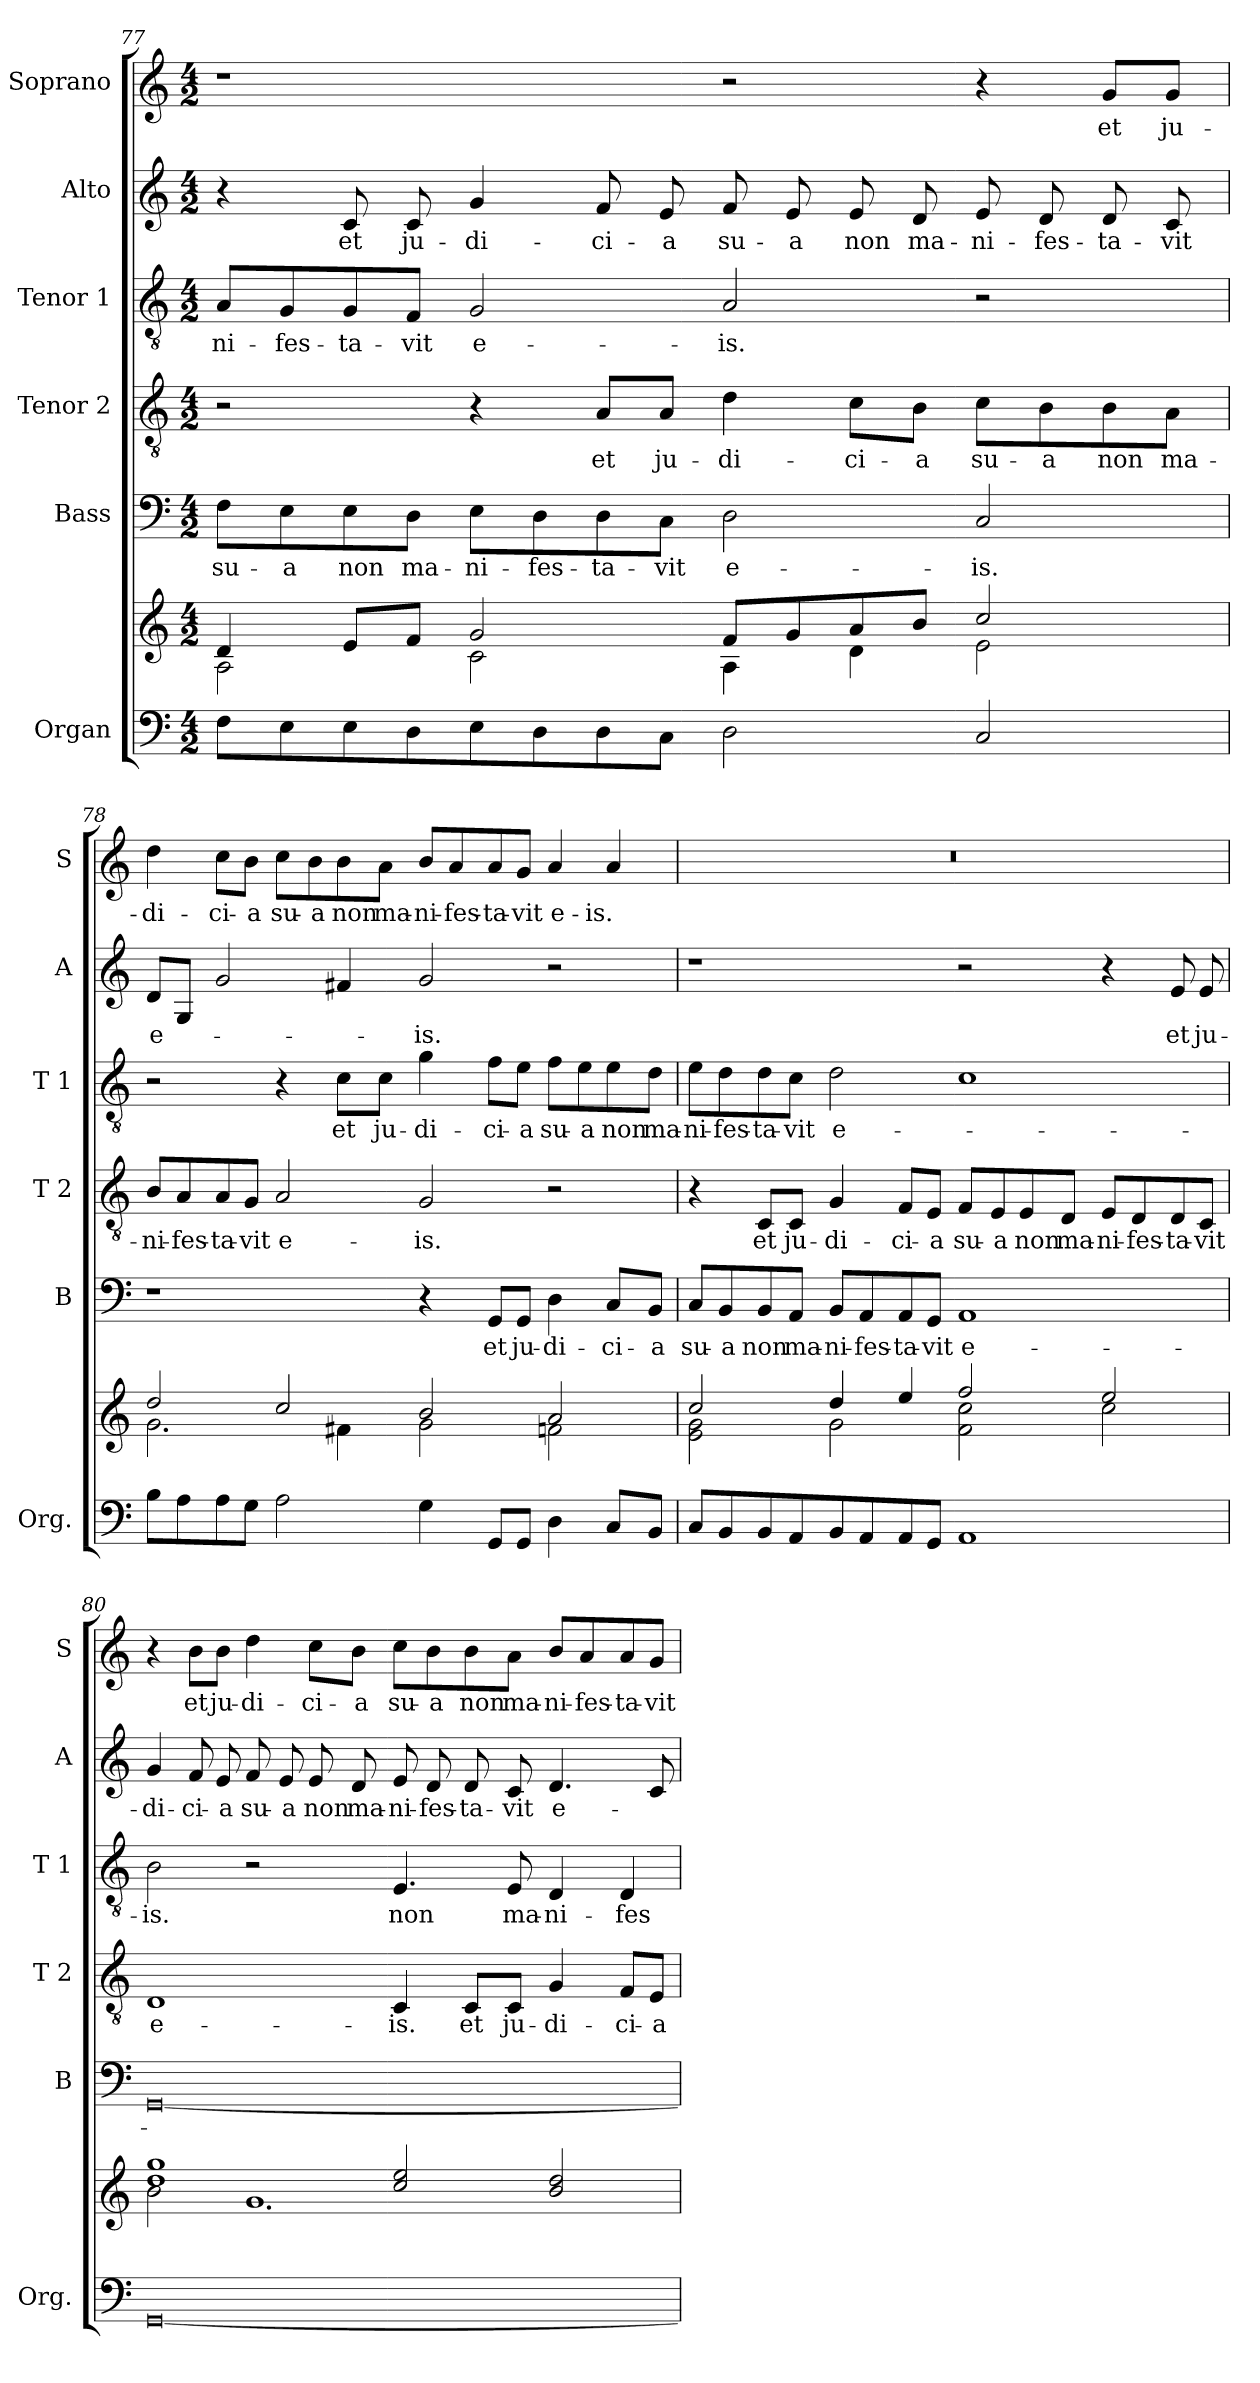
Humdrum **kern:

**kern	**kern	**kern	**text	**kern	**text	**kern	**text	**kern	**text	**kern	**text
*part6	*part6	*part5	*part5	*part4	*part4	*part3	*part3	*part2	*part2	*part1	*part1
*staff7	*staff6	*staff5	*staff5	*staff4	*staff4	*staff3	*staff3	*staff2	*staff2	*staff1	*staff1
*I"Organ	*	*I"Bass	*	*I"Tenor 2	*	*I"Tenor 1	*	*I"Alto	*	*I"Soprano	*
*I'Org.	*	*I'B	*	*I'T 2	*	*I'T 1	*	*I'A	*	*I'S	*
!!LO:PB:g=z
*clefF4	*clefG2	*clefF4	*	*clefGv2	*	*clefGv2	*	*clefG2	*	*clefG2	*
*k[]	*k[]	*k[]	*	*k[]	*	*k[]	*	*k[]	*	*k[]	*
*C:	*C:	*C:	*	*C:	*	*C:	*	*C:	*	*C:	*
*M4/2	*M4/2	*M4/2	*	*M4/2	*	*M4/2	*	*M4/2	*	*M4/2	*
=77	=77	=77	=77	=77	=77	=77	=77	=77	=77	=77	=77
*	*^	*	*	*	*	*	*	*	*	*	*
!	!	!	!	!LO:LY:b	!	!	!	!LO:LY:b	!	!	!	!
8F\L	4d!/	2A!\	8F\L	su-	2r	.	8A/L	-ni-	4r	.	1r	.
!	!	!	!	!LO:LY:b	!	!	!	!LO:LY:b	!	!	!	!
8E\	.	.	8E\	-a	.	.	8G/	-fes-	.	.	.	.
!	!	!	!	!LO:LY:b	!	!	!	!LO:LY:b	!	!LO:LY:b	!	!
8E\	8e!/L	.	8E\	non	.	.	8G/	-ta-	8c/	et	.	.
!	!	!	!	!LO:LY:b	!	!	!	!LO:LY:b	!	!LO:LY:b	!	!
8D\	8f!/J	.	8D\J	ma-	.	.	8F/J	-vit	8c/	ju-	.	.
!	!	!	!	!LO:LY:b	!	!	!	!LO:LY:b	!	!LO:LY:b	!	!
8E\	2g!/	2c!\	8E\L	-ni-	4r	.	2G/	e-	4g/	-di-	.	.
!	!	!	!	!LO:LY:b	!	!	!	!	!	!	!	!
8D\	.	.	8D\	-fes-	.	.	.	.	.	.	.	.
!	!	!	!	!LO:LY:b	!	!LO:LY:b	!	!	!	!LO:LY:b	!	!
8D\	.	.	8D\	-ta-	8A/L	et	.	.	8f/	-ci-	.	.
!	!	!	!	!LO:LY:b	!	!LO:LY:b	!	!	!	!LO:LY:b	!	!
8C\J	.	.	8C\J	-vit	8A/J	ju-	.	.	8e/	-a	.	.
!	!	!	!	!LO:LY:b	!	!LO:LY:b	!	!LO:LY:b	!	!LO:LY:b	!	!
2D\	8f!/L	4A!\	2D\	e-	4d\	-di-	2A/	-is.	8f/	su-	2r	.
!	!	!	!	!	!	!	!	!	!	!LO:LY:b	!	!
.	8g!/	.	.	.	.	.	.	.	8e/	-a	.	.
!	!	!	!	!	!	!LO:LY:b	!	!	!	!LO:LY:b	!	!
.	8a!/	4d!\	.	.	8c\L	-ci-	.	.	8e/	non	.	.
!	!	!	!	!	!	!LO:LY:b	!	!	!	!LO:LY:b	!	!
.	8b!/J	.	.	.	8B\J	-a	.	.	8d/	ma-	.	.
!	!	!	!	!LO:LY:b	!	!LO:LY:b	!	!	!	!LO:LY:b	!	!
2C/	2cc!/	2e!\	2C/	-is.	8c\L	su-	2r	.	8e/	-ni-	4r	.
!	!	!	!	!	!	!LO:LY:b	!	!	!	!LO:LY:b	!	!
.	.	.	.	.	8B\	-a	.	.	8d/	-fes-	.	.
!	!	!	!	!	!	!LO:LY:b	!	!	!	!LO:LY:b	!	!LO:LY:b
.	.	.	.	.	8B\	non	.	.	8d/	-ta-	8g/L	et
!	!	!	!	!	!	!LO:LY:b	!	!	!	!LO:LY:b	!	!LO:LY:b
.	.	.	.	.	8A\J	ma-	.	.	8c/	-vit	8g/J	ju-
=78	=78	=78	=78	=78	=78	=78	=78	=78	=78	=78	=78	=78
!	!	!	!	!	!	!LO:LY:b	!	!	!	!LO:LY:b	!	!LO:LY:b
8B\L	2dd!/	2.g!\	1r	.	8B/L	-ni-	2r	.	8d/L	e-	4dd\	-di-
!	!	!	!	!	!	!LO:LY:b	!	!	!	!	!	!
8A\	.	.	.	.	8A/	-fes-	.	.	8G/J	.	.	.
!	!	!	!	!	!	!LO:LY:b	!	!	!	!	!	!LO:LY:b
8A\	.	.	.	.	8A/	-ta-	.	.	2g/	.	8cc\L	-ci-
!	!	!	!	!	!	!LO:LY:b	!	!	!	!	!	!LO:LY:b
8G\J	.	.	.	.	8G/J	-vit	.	.	.	.	8b\J	-a
!	!	!	!	!	!	!LO:LY:b	!	!	!	!	!	!LO:LY:b
2A\	2cc!/	.	.	.	2A/	e-	4r	.	.	.	8cc\L	su-
!	!	!	!	!	!	!	!	!	!	!	!	!LO:LY:b
.	.	.	.	.	.	.	.	.	.	.	8b\	-a
!	!	!	!	!	!	!	!	!LO:LY:b	!	!	!	!LO:LY:b
.	.	4f#X!\	.	.	.	.	8c\L	et	4f#X/	.	8b\	non
!	!	!	!	!	!	!	!	!LO:LY:b	!	!	!	!LO:LY:b
.	.	.	.	.	.	.	8c\J	ju-	.	.	8a\J	ma-
!	!	!	!	!	!	!LO:LY:b	!	!LO:LY:b	!	!LO:LY:b	!	!LO:LY:b
4G\	2b!/	2g!\	4r	.	2G/	-is.	4g\	-di-	2g/	-is.	8b/L	-ni-
!	!	!	!	!	!	!	!	!	!	!	!	!LO:LY:b
.	.	.	.	.	.	.	.	.	.	.	8a/	-fes-
!	!	!	!	!LO:LY:b	!	!	!	!LO:LY:b	!	!	!	!LO:LY:b
8GG/L	.	.	8GG/L	et	.	.	8f\L	-ci-	.	.	8a/	-ta-
!	!	!	!	!LO:LY:b	!	!	!	!LO:LY:b	!	!	!	!LO:LY:b
8GG/J	.	.	8GG/J	ju-	.	.	8e\J	-a	.	.	8g/J	-vit
!	!	!	!	!LO:LY:b	!	!	!	!LO:LY:b	!	!	!	!LO:LY:b
4D\	2a!/	2fn!\	4D\	-di-	2r	.	8f\L	su-	2r	.	4a/	e-
!	!	!	!	!	!	!	!	!LO:LY:b	!	!	!	!
.	.	.	.	.	.	.	8e\	-a	.	.	.	.
!	!	!	!	!LO:LY:b	!	!	!	!LO:LY:b	!	!	!	!LO:LY:b
8C/L	.	.	8C/L	-ci-	.	.	8e\	non	.	.	4a/	-is.
!	!	!	!	!LO:LY:b	!	!	!	!LO:LY:b	!	!	!	!
8BB/J	.	.	8BB/J	-a	.	.	8d\J	ma-	.	.	.	.
!!LO:LB:g=z
=79	=79	=79	=79	=79	=79	=79	=79	=79	=79	=79	=79	=79
!	!	!	!	!LO:LY:b	!	!	!	!LO:LY:b	!	!	!	!
8C/L	2cc!/	2e!\ 2g!\	8C/L	su-	4r	.	8e\L	-ni-	1r	.	0r	.
!	!	!	!	!LO:LY:b	!	!	!	!LO:LY:b	!	!	!	!
8BB/	.	.	8BB/	-a	.	.	8d\	-fes-	.	.	.	.
!	!	!	!	!LO:LY:b	!	!LO:LY:b	!	!LO:LY:b	!	!	!	!
8BB/	.	.	8BB/	non	8C/L	et	8d\	-ta-	.	.	.	.
!	!	!	!	!LO:LY:b	!	!LO:LY:b	!	!LO:LY:b	!	!	!	!
8AA/	.	.	8AA/J	ma-	8C/J	ju-	8c\J	-vit	.	.	.	.
!	!	!	!	!LO:LY:b	!	!LO:LY:b	!	!LO:LY:b	!	!	!	!
8BB/	4dd!/	2g!\	8BB/L	-ni-	4G/	-di-	2d\	e-	.	.	.	.
!	!	!	!	!LO:LY:b	!	!	!	!	!	!	!	!
8AA/	.	.	8AA/	-fes-	.	.	.	.	.	.	.	.
!	!	!	!	!LO:LY:b	!	!LO:LY:b	!	!	!	!	!	!
8AA/	4ee!/	.	8AA/	-ta-	8F/L	-ci-	.	.	.	.	.	.
!	!	!	!	!LO:LY:b	!	!LO:LY:b	!	!	!	!	!	!
8GG/J	.	.	8GG/J	-vit	8E/J	-a	.	.	.	.	.	.
!	!	!	!	!LO:LY:b	!	!LO:LY:b	!	!	!	!	!	!
1AA	2ff!/	2f!\ 2cc!\	1AA	e-	8F/L	su-	1c	.	2r	.	.	.
!	!	!	!	!	!	!LO:LY:b	!	!	!	!	!	!
.	.	.	.	.	8E/	-a	.	.	.	.	.	.
!	!	!	!	!	!	!LO:LY:b	!	!	!	!	!	!
.	.	.	.	.	8E/	non	.	.	.	.	.	.
!	!	!	!	!	!	!LO:LY:b	!	!	!	!	!	!
.	.	.	.	.	8D/J	ma-	.	.	.	.	.	.
!	!	!	!	!	!	!LO:LY:b	!	!	!	!	!	!
.	2ee!/	2cc!\	.	.	8E/L	-ni-	.	.	4r	.	.	.
!	!	!	!	!	!	!LO:LY:b	!	!	!	!	!	!
.	.	.	.	.	8D/	-fes-	.	.	.	.	.	.
!	!	!	!	!	!	!LO:LY:b	!	!	!	!LO:LY:b	!	!
.	.	.	.	.	8D/	-ta-	.	.	8e/	et	.	.
!	!	!	!	!	!	!LO:LY:b	!	!	!	!LO:LY:b	!	!
.	.	.	.	.	8C/J	-vit	.	.	8e/	ju-	.	.
=80	=80	=80	=80	=80	=80	=80	=80	=80	=80	=80	=80	=80
!	!	!	!	!	!	!LO:LY:b	!	!LO:LY:b	!	!LO:LY:b	!	!
[0GG	1dd! 1gg!	2b!\	[0GG	.	1D	e-	2B\	-is.	4g/	-di-	4r	.
!	!	!	!	!	!	!	!	!	!	!LO:LY:b	!	!LO:LY:b
.	.	.	.	.	.	.	.	.	8f/	-ci-	8b\L	et
!	!	!	!	!	!	!	!	!	!	!LO:LY:b	!	!LO:LY:b
.	.	.	.	.	.	.	.	.	8e/	-a	8b\J	ju-
!	!	!	!	!	!	!	!	!	!	!LO:LY:b	!	!LO:LY:b
.	.	1.g!	.	.	.	.	2r	.	8f/	su-	4dd\	-di-
!	!	!	!	!	!	!	!	!	!	!LO:LY:b	!	!
.	.	.	.	.	.	.	.	.	8e/	-a	.	.
!	!	!	!	!	!	!	!	!	!	!LO:LY:b	!	!LO:LY:b
.	.	.	.	.	.	.	.	.	8e/	non	8cc\L	-ci-
!	!	!	!	!	!	!	!	!	!	!LO:LY:b	!	!LO:LY:b
.	.	.	.	.	.	.	.	.	8d/	ma-	8b\J	-a
!	!	!	!	!	!	!LO:LY:b	!	!LO:LY:b	!	!LO:LY:b	!	!LO:LY:b
.	2cc!/ 2ee!/	.	.	.	4C/	-is.	4.E/	non	8e/	-ni-	8cc\L	su-
!	!	!	!	!	!	!	!	!	!	!LO:LY:b	!	!LO:LY:b
.	.	.	.	.	.	.	.	.	8d/	-fes-	8b\	-a
!	!	!	!	!	!	!LO:LY:b	!	!	!	!LO:LY:b	!	!LO:LY:b
.	.	.	.	.	8C/L	et	.	.	8d/	-ta-	8b\	non
!	!	!	!	!	!	!LO:LY:b	!	!LO:LY:b	!	!LO:LY:b	!	!LO:LY:b
.	.	.	.	.	8C/J	ju-	8E/	ma-	8c/	-vit	8a\J	ma-
!	!	!	!	!	!	!LO:LY:b	!	!LO:LY:b	!	!LO:LY:b	!	!LO:LY:b
.	2b!/ 2dd!/	.	.	.	4G/	-di-	4D/	-ni-	4.d/	e-	8b/L	-ni-
!	!	!	!	!	!	!	!	!	!	!	!	!LO:LY:b
.	.	.	.	.	.	.	.	.	.	.	8a/	-fes-
!	!	!	!	!	!	!LO:LY:b	!	!LO:LY:b	!	!	!	!LO:LY:b
.	.	.	.	.	8F/L	-ci-	4D/	-fes-	.	.	8a/	-ta-
!	!	!	!	!	!	!LO:LY:b	!	!	!	!	!	!LO:LY:b
.	.	.	.	.	8E/J	-a	.	.	8c/	.	8g/J	-vit
*	*v	*v	*	*	*	*	*	*	*	*	*	*
=	=	=	=	=	=	=	=	=	=	=	=
*-	*-	*-	*-	*-	*-	*-	*-	*-	*-	*-	*-
